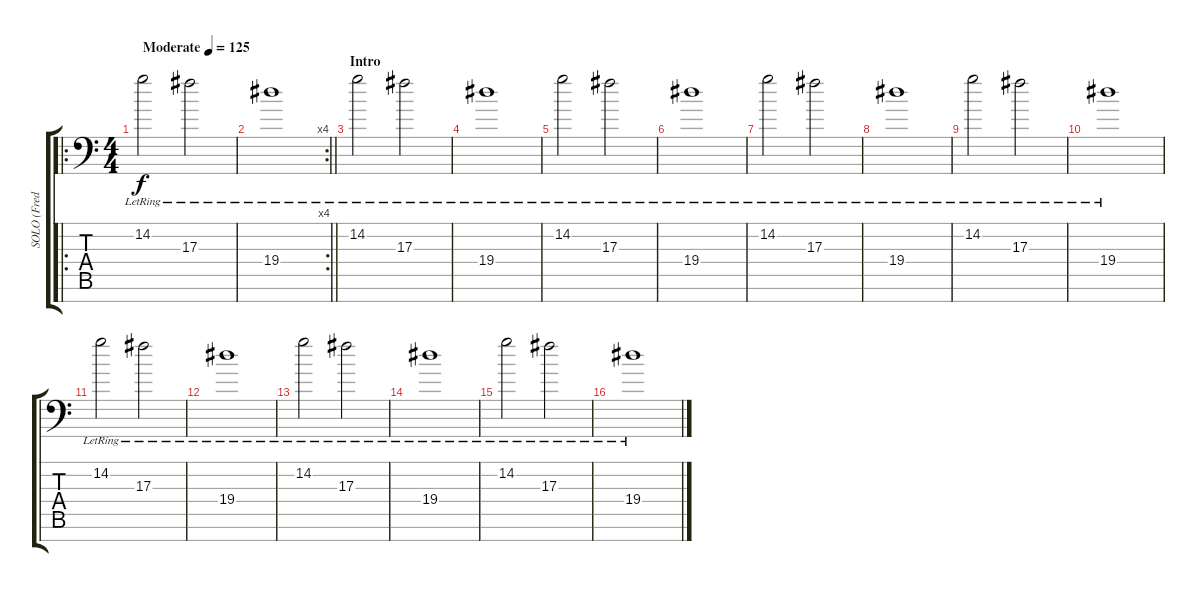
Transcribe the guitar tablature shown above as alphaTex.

\track ("SOLO (Fredrik Thordendal)" "SOLO (Fred") {instrument overdrivenguitar}
\staff {score tabs}
\tuning (Bb3 F3 Db3 Ab2 Eb2 Bb1 F1) {hide}
\ro
\ts (4 4)
\tempo (125 "Moderate")
\clef f4
\ks c
14.2{lr}.2{dy f volume 10 balance 5 instrument electricguitarmuted} 17.3{lr}.2 |
\rc 4
\barLineRight lightlight
19.4{lr}.1 |
\section ("" "Intro")
14.2{lr}.2 17.3{lr}.2 |
19.4{lr}.1 |
14.2{lr}.2 17.3{lr}.2 |
19.4{lr}.1 |
14.2{lr}.2 17.3{lr}.2 |
19.4{lr}.1 |
14.2{lr}.2 17.3{lr}.2 |
19.4{lr}.1 |
14.2{lr}.2 17.3{lr}.2 |
19.4{lr}.1 |
14.2{lr}.2 17.3{lr}.2 |
19.4{lr}.1 |
14.2{lr}.2 17.3{lr}.2 |
19.4{lr}.1
